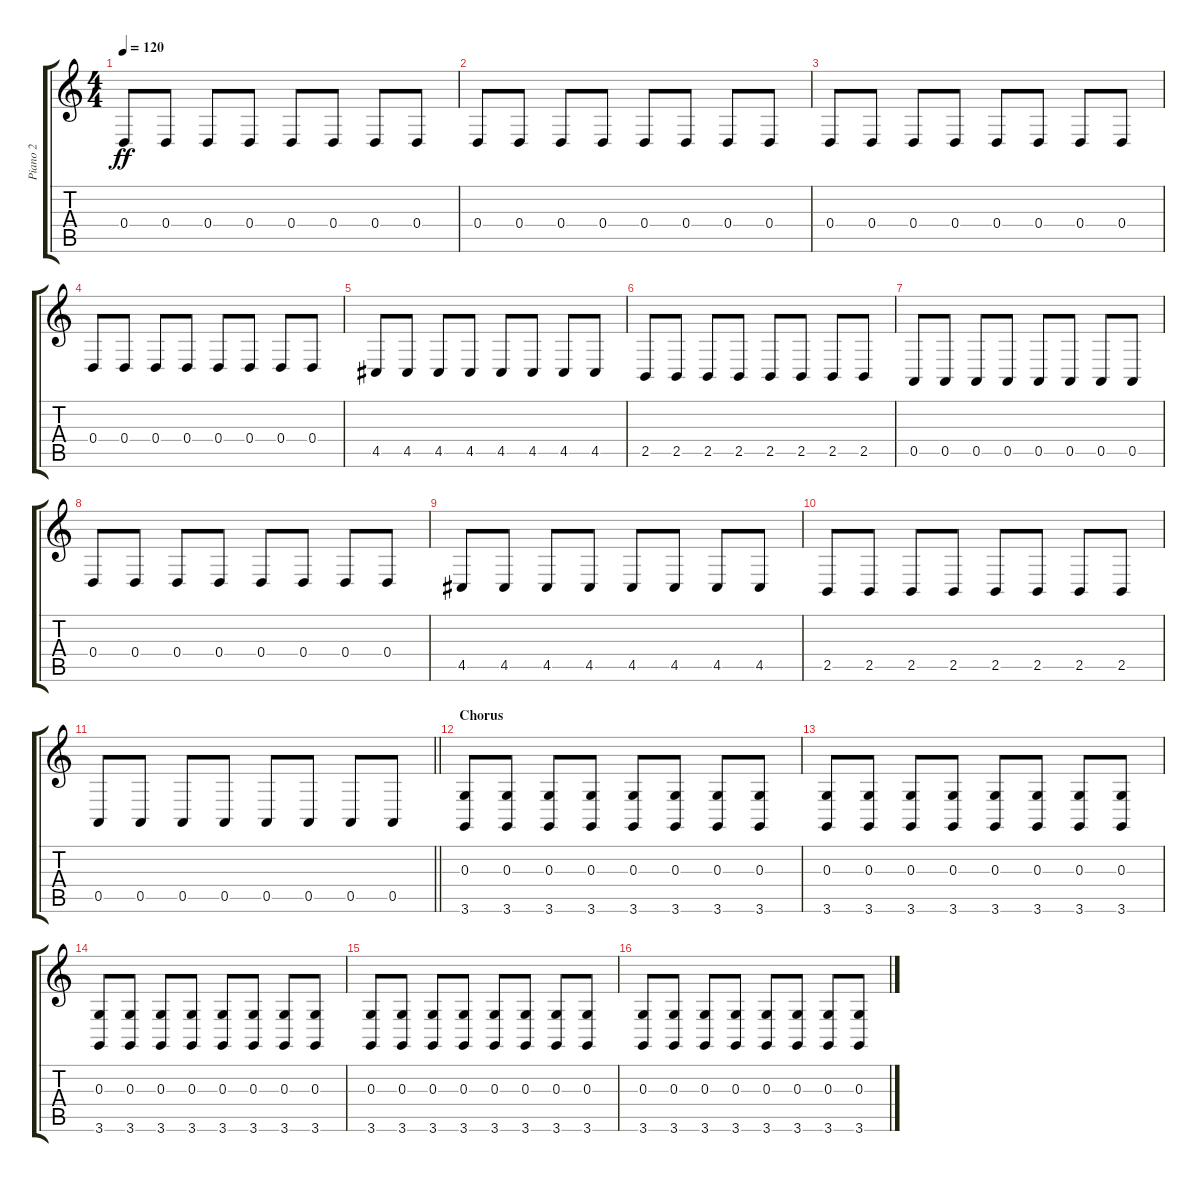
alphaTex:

\track ("Piano 2" "Piano 2") {instrument brightacousticpiano}
\staff {score tabs}
\tuning (E4 B3 G3 D3 A2 E2) {hide}
\ts (4 4)
\tempo 120
\clef g2
\ks c
0.4.8{dy ff} 0.4.8 0.4.8 0.4.8 0.4.8 0.4.8 0.4.8 0.4.8 |
0.4.8 0.4.8 0.4.8 0.4.8 0.4.8 0.4.8 0.4.8 0.4.8 |
0.4.8 0.4.8 0.4.8 0.4.8 0.4.8 0.4.8 0.4.8 0.4.8 |
0.4.8 0.4.8 0.4.8 0.4.8 0.4.8 0.4.8 0.4.8 0.4.8 |
4.5.8 4.5.8 4.5.8 4.5.8 4.5.8 4.5.8 4.5.8 4.5.8 |
2.5.8 2.5.8 2.5.8 2.5.8 2.5.8 2.5.8 2.5.8 2.5.8 |
0.5.8 0.5.8 0.5.8 0.5.8 0.5.8 0.5.8 0.5.8 0.5.8 |
0.4.8 0.4.8 0.4.8 0.4.8 0.4.8 0.4.8 0.4.8 0.4.8 |
4.5.8 4.5.8 4.5.8 4.5.8 4.5.8 4.5.8 4.5.8 4.5.8 |
2.5.8 2.5.8 2.5.8 2.5.8 2.5.8 2.5.8 2.5.8 2.5.8 |
\barLineRight lightlight
0.5.8 0.5.8 0.5.8 0.5.8 0.5.8 0.5.8 0.5.8 0.5.8 |
\section ("" "Chorus")
(0.3 3.6).8 (0.3 3.6).8 (0.3 3.6).8 (0.3 3.6).8 (0.3 3.6).8 (0.3 3.6).8 (0.3 3.6).8 (0.3 3.6).8 |
(0.3 3.6).8 (0.3 3.6).8 (0.3 3.6).8 (0.3 3.6).8 (0.3 3.6).8 (0.3 3.6).8 (0.3 3.6).8 (0.3 3.6).8 |
(0.3 3.6).8 (0.3 3.6).8 (0.3 3.6).8 (0.3 3.6).8 (0.3 3.6).8 (0.3 3.6).8 (0.3 3.6).8 (0.3 3.6).8 |
(0.3 3.6).8 (0.3 3.6).8 (0.3 3.6).8 (0.3 3.6).8 (0.3 3.6).8 (0.3 3.6).8 (0.3 3.6).8 (0.3 3.6).8 |
(0.3 3.6).8 (0.3 3.6).8 (0.3 3.6).8 (0.3 3.6).8 (0.3 3.6).8 (0.3 3.6).8 (0.3 3.6).8 (0.3 3.6).8
